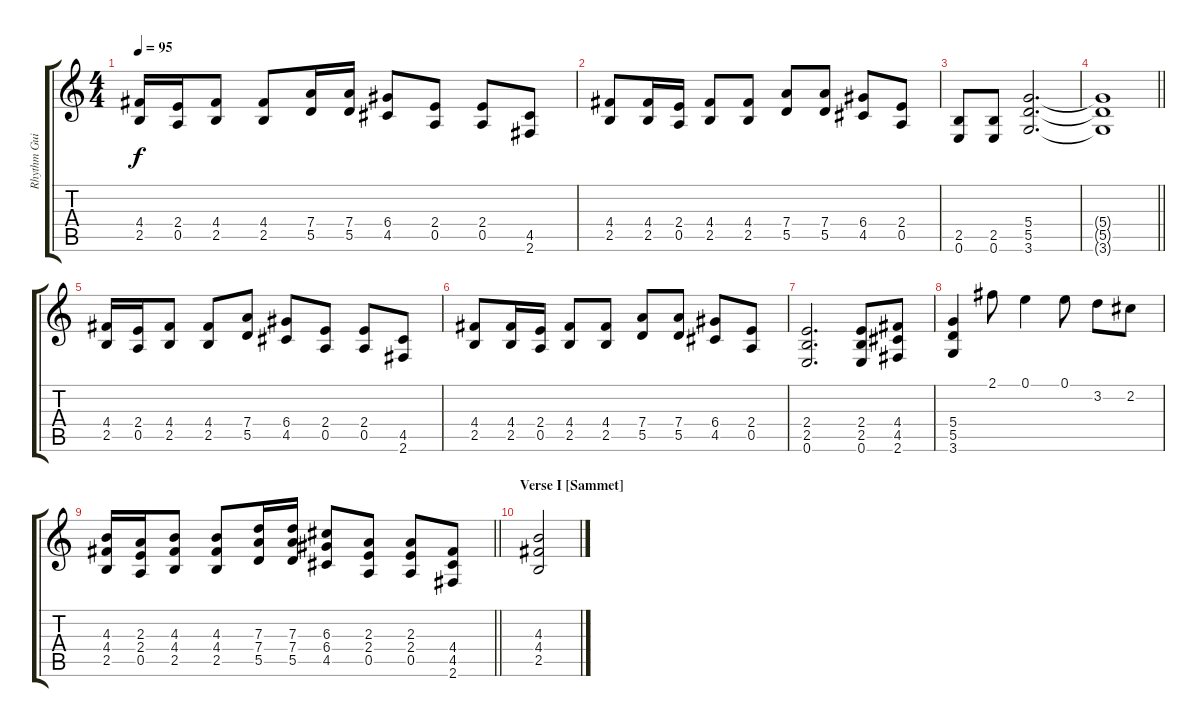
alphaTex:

\track ("Rhythm Guitar (Sascha Paeth)" "Rhythm Gui") {instrument distortionguitar}
\staff {score tabs}
\tuning (E4 B3 G3 D3 A2 E2) {hide}
\ts (4 4)
\tempo 95
\clef g2
\ks c
(4.4 2.5).16{dy f} (2.4 0.5).16 (4.4 2.5).8 (4.4 2.5).8 (7.4 5.5).16 (7.4 5.5).16 (6.4 4.5).8 (2.4 0.5).8 (2.4 0.5).8 (4.5 2.6).8 |
(4.4 2.5).8 (4.4 2.5).16 (2.4 0.5).16 (4.4 2.5).8 (4.4 2.5).8 (7.4 5.5).8 (7.4 5.5).8 (6.4 4.5).8 (2.4 0.5).8 |
(2.5 0.6).8 (2.5 0.6).8 (5.4 5.5 3.6).2{d} |
\barLineRight lightlight
(5.4{t} 5.5{t} 3.6{t}).1 |
(4.4 2.5).16 (2.4 0.5).16 (4.4 2.5).8 (4.4 2.5).8 (7.4 5.5).8 (6.4 4.5).8 (2.4 0.5).8 (2.4 0.5).8 (4.5 2.6).8 |
(4.4 2.5).8 (4.4 2.5).16 (2.4 0.5).16 (4.4 2.5).8 (4.4 2.5).8 (7.4 5.5).8 (7.4 5.5).8 (6.4 4.5).8 (2.4 0.5).8 |
(2.4 2.5 0.6).2{d} (2.4 2.5 0.6).8 (4.4 4.5 2.6).8 |
(5.4 5.5 3.6).4 2.1.8 0.1.4 0.1.8 3.2.8 2.2.8 |
\barLineRight lightlight
(4.3 4.4 2.5).16 (2.3 2.4 0.5).16 (4.3 4.4 2.5).8 (4.3 4.4 2.5).8 (7.3 7.4 5.5).16 (7.3 7.4 5.5).16 (6.3 6.4 4.5).8 (2.3 2.4 0.5).8 (2.3 2.4 0.5).8 (4.4 4.5 2.6).8 |
\section ("" "Verse I [Sammet]")
(4.3 4.4 2.5).2
